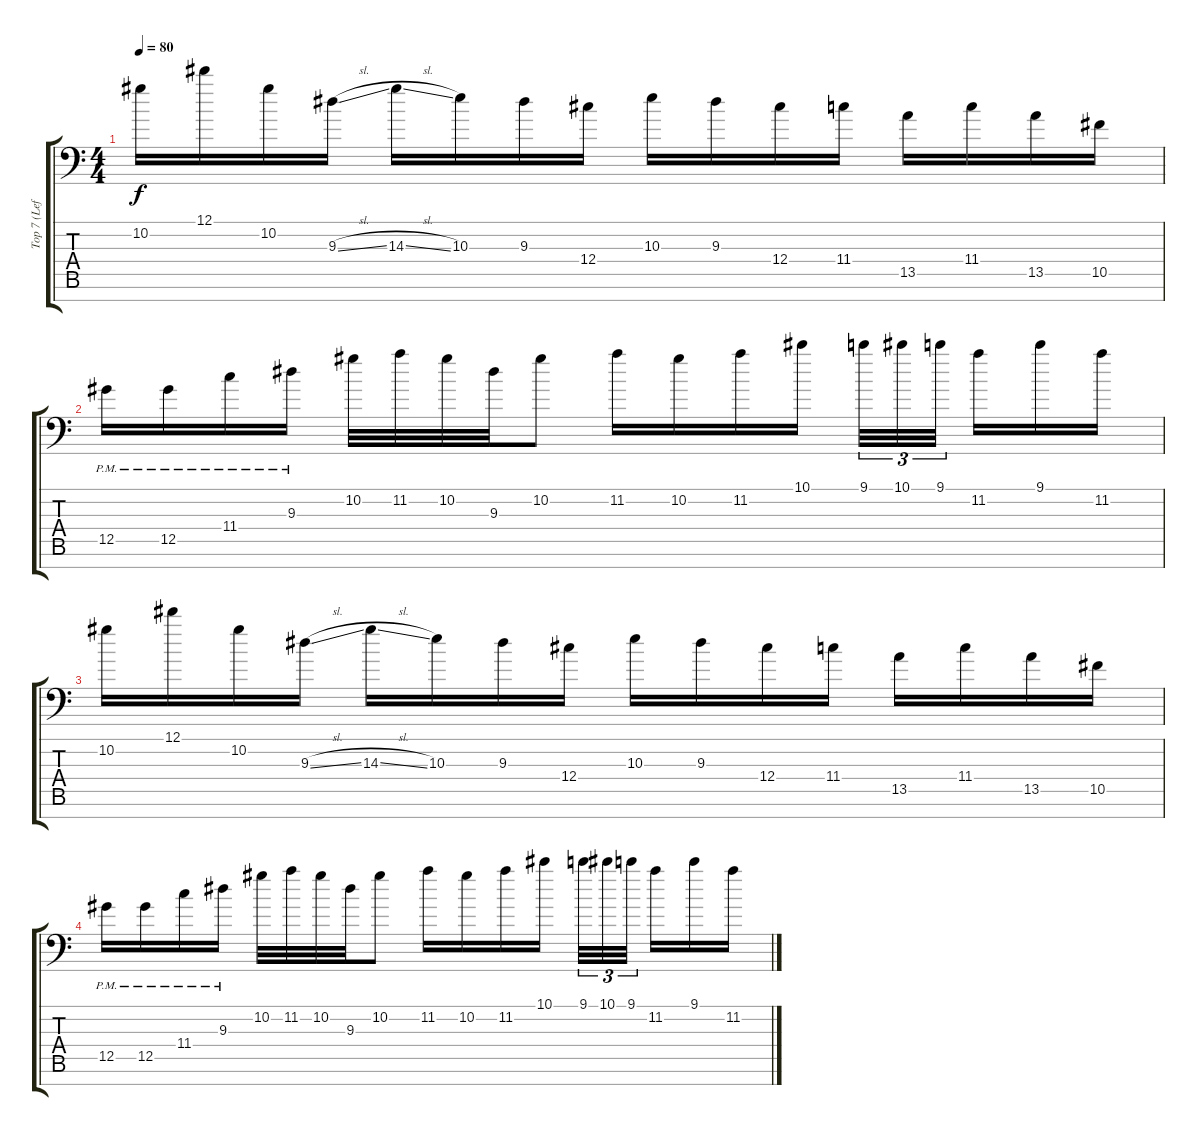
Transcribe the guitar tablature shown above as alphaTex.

\track ("Top 7 (Left Channel)" "Top 7 (Lef") {instrument overdrivenguitar}
\staff {score tabs}
\tuning (Eb4 Bb3 Gb3 Db3 Ab2 Eb2 Bb1) {hide}
\ts (4 4)
\tempo 80
\clef f4
\ks c
10.2.16{dy f} 12.1.16 10.2.16 9.3{sl}.16 14.3{sl}.16 10.3.16 9.3.16 12.4.16 10.3.16 9.3.16 12.4.16 11.4.16 13.5.16 11.4.16 13.5.16 10.5.16 |
12.5{pm}.16 12.5{pm}.16 11.4{pm}.16 9.3{pm}.16 10.2.32 11.2.32 10.2.32 9.3.32 10.2.8 11.2.16 10.2.16 11.2.16 10.1.16 9.1.32{tu (3 2)} 10.1.32{tu (3 2)} 9.1.32{tu (3 2)} 11.2.16 9.1.16 11.2.16 |
10.2.16 12.1.16 10.2.16 9.3{sl}.16 14.3{sl}.16 10.3.16 9.3.16 12.4.16 10.3.16 9.3.16 12.4.16 11.4.16 13.5.16 11.4.16 13.5.16 10.5.16 |
12.5{pm}.16 12.5{pm}.16 11.4{pm}.16 9.3{pm}.16 10.2.32 11.2.32 10.2.32 9.3.32 10.2.8 11.2.16 10.2.16 11.2.16 10.1.16 9.1.32{tu (3 2)} 10.1.32{tu (3 2)} 9.1.32{tu (3 2)} 11.2.16 9.1.16 11.2.16
